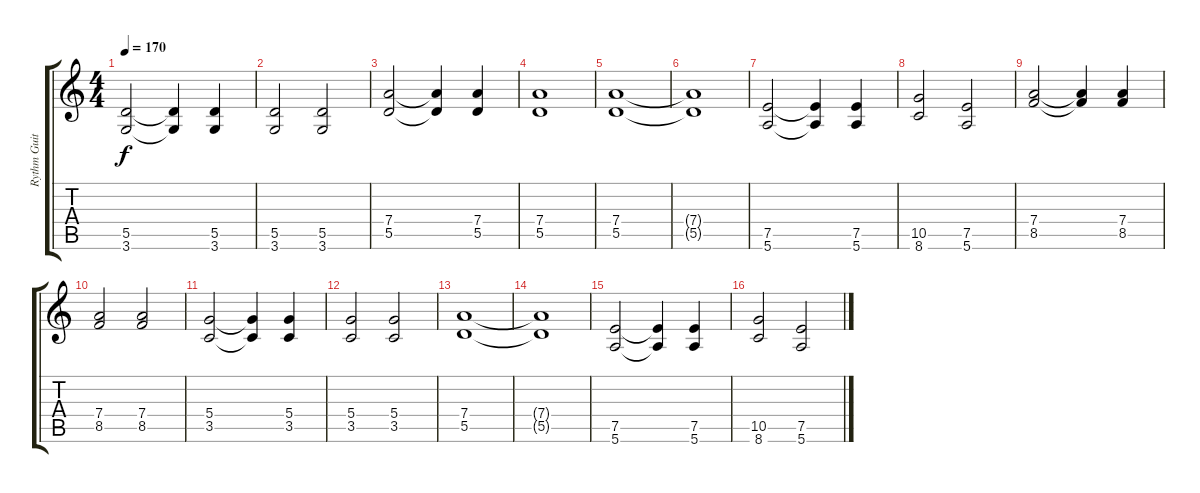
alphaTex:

\track ("Rythm Guitar" "Rythm Guit") {instrument distortionguitar}
\staff {score tabs}
\tuning (E4 B3 G3 D3 A2 E2) {hide}
\ts (4 4)
\tempo 170
\clef g2
\ks c
(5.5 3.6).2{dy f} (5.5{t} 3.6{t}).4 (5.5 3.6).4 |
(5.5 3.6).2 (5.5 3.6).2 |
(7.4 5.5).2 (7.4{t} 5.5{t}).4 (7.4 5.5).4 |
(7.4 5.5).1 |
(7.4 5.5).1 |
(7.4{t} 5.5{t}).1 |
(7.5 5.6).2 (7.5{t} 5.6{t}).4 (7.5 5.6).4 |
(10.5 8.6).2 (7.5 5.6).2 |
(7.4 8.5).2 (7.4{t} 8.5{t}).4 (7.4 8.5).4 |
(7.4 8.5).2 (7.4 8.5).2 |
(5.4 3.5).2 (5.4{t} 3.5{t}).4 (5.4 3.5).4 |
(5.4 3.5).2 (5.4 3.5).2 |
(7.4 5.5).1 |
(7.4{t} 5.5{t}).1 |
(7.5 5.6).2 (7.5{t} 5.6{t}).4 (7.5 5.6).4 |
(10.5 8.6).2 (7.5 5.6).2
